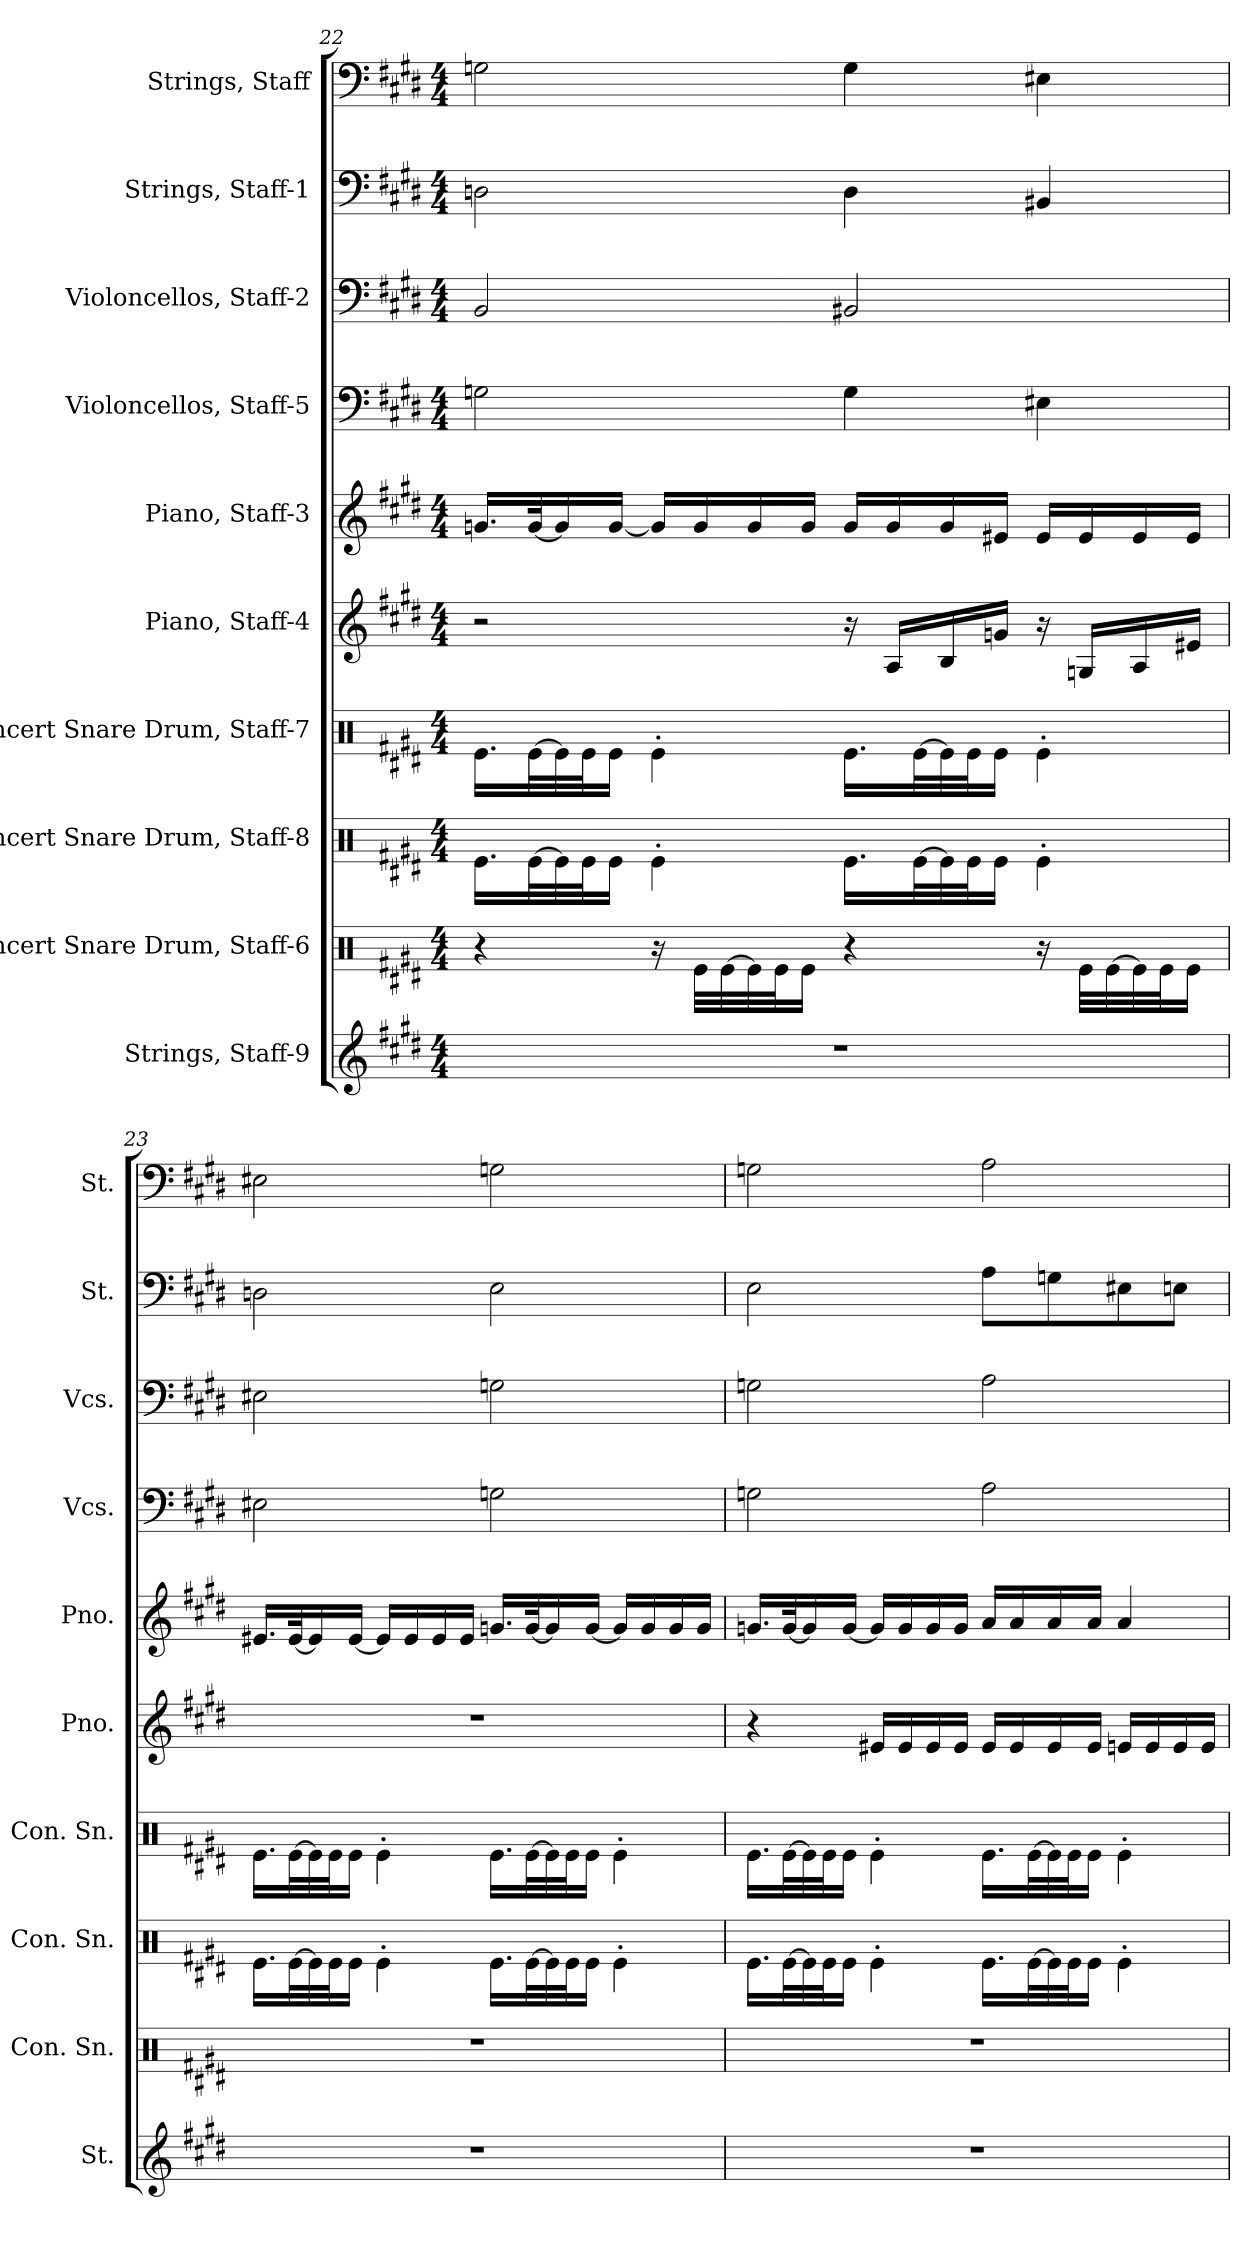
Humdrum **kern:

**kern	**kern	**kern	**kern	**kern	**kern	**kern	**kern	**kern	**kern
*part10	*part9	*part8	*part7	*part6	*part5	*part4	*part3	*part2	*part1
*staff10	*staff9	*staff8	*staff7	*staff6	*staff5	*staff4	*staff3	*staff2	*staff1
*I"Strings, Staff-9	*I"Concert Snare Drum, Staff-6	*I"Concert Snare Drum, Staff-8	*I"Concert Snare Drum, Staff-7	*I"Piano, Staff-4	*I"Piano, Staff-3	*I"Violoncellos, Staff-5	*I"Violoncellos, Staff-2	*I"Strings, Staff-1	*I"Strings, Staff
*I'St.	*I'Con. Sn.	*I'Con. Sn.	*I'Con. Sn.	*I'Pno.	*I'Pno.	*I'Vcs.	*I'Vcs.	*I'St.	*I'St.
!!LO:PB:g=z
*clefG2	*clefX	*clefX	*clefX	*clefG2	*clefG2	*clefF4	*clefF4	*clefF4	*clefF4
*k[f#c#g#d#]	*k[f#c#g#d#]	*k[f#c#g#d#]	*k[f#c#g#d#]	*k[f#c#g#d#]	*k[f#c#g#d#]	*k[f#c#g#d#]	*k[f#c#g#d#]	*k[f#c#g#d#]	*k[f#c#g#d#]
*M4/4	*M4/4	*M4/4	*M4/4	*M4/4	*M4/4	*M4/4	*M4/4	*M4/4	*M4/4
=22	=22	=22	=22	=22	=22	=22	=22	=22	=22
1r	4r	16.Re\LL	16.Re\LL	2r	16.gn/LL	2Gn\	2BB/	2Dn\	2Gn\
.	.	[32Re\L	[32Re\L	.	[32g/K	.	.	.	.
.	.	32Re\]	32Re\]	.	16g/]	.	.	.	.
.	.	32Re\J	32Re\J	.	.	.	.	.	.
.	.	16Re\JJ	16Re\JJ	.	[16g/JJ	.	.	.	.
.	16r	4Re'\	4Re'\	.	16g/LL]	.	.	.	.
.	32Re\LLL	.	.	.	16g/	.	.	.	.
.	[32Re\	.	.	.	.	.	.	.	.
.	32Re\]	.	.	.	16g/	.	.	.	.
.	32Re\J	.	.	.	.	.	.	.	.
.	16Re\JJ	.	.	.	16g/JJ	.	.	.	.
.	4r	16.Re\LL	16.Re\LL	16r	16g/LL	4G\	2BB#X/	4D\	4G\
.	.	.	.	16A/LL	16g/	.	.	.	.
.	.	[32Re\L	[32Re\L	.	.	.	.	.	.
.	.	32Re\]	32Re\]	16B/	16g/	.	.	.	.
.	.	32Re\J	32Re\J	.	.	.	.	.	.
.	.	16Re\JJ	16Re\JJ	16gn/JJ	16e#X/JJ	.	.	.	.
.	16r	4Re'\	4Re'\	16r	16e#/LL	4E#X\	.	4BB#X/	4E#X\
.	32Re\LLL	.	.	16Gn/LL	16e#/	.	.	.	.
.	[32Re\	.	.	.	.	.	.	.	.
.	32Re\]	.	.	16A/	16e#/	.	.	.	.
.	32Re\J	.	.	.	.	.	.	.	.
.	16Re\JJ	.	.	16e#X/JJ	16e#/JJ	.	.	.	.
=23	=23	=23	=23	=23	=23	=23	=23	=23	=23
1r	1r	16.Re\LL	16.Re\LL	1r	16.e#X/LL	2E#X\	2E#X\	2Dn\	2E#X\
.	.	[32Re\L	[32Re\L	.	[32e#/K	.	.	.	.
.	.	32Re\]	32Re\]	.	16e#/]	.	.	.	.
.	.	32Re\J	32Re\J	.	.	.	.	.	.
.	.	16Re\JJ	16Re\JJ	.	[16e#/JJ	.	.	.	.
.	.	4Re'\	4Re'\	.	16e#/LL]	.	.	.	.
.	.	.	.	.	16e#/	.	.	.	.
.	.	.	.	.	16e#/	.	.	.	.
.	.	.	.	.	16e#/JJ	.	.	.	.
.	.	16.Re\LL	16.Re\LL	.	16.gn/LL	2Gn\	2Gn\	2E\	2Gn\
.	.	[32Re\L	[32Re\L	.	[32g/K	.	.	.	.
.	.	32Re\]	32Re\]	.	16g/]	.	.	.	.
.	.	32Re\J	32Re\J	.	.	.	.	.	.
.	.	16Re\JJ	16Re\JJ	.	[16g/JJ	.	.	.	.
.	.	4Re'\	4Re'\	.	16g/LL]	.	.	.	.
.	.	.	.	.	16g/	.	.	.	.
.	.	.	.	.	16g/	.	.	.	.
.	.	.	.	.	16g/JJ	.	.	.	.
!!LO:PB:g=z
=24	=24	=24	=24	=24	=24	=24	=24	=24	=24
1r	1r	16.Re\LL	16.Re\LL	4r	16.gn/LL	2Gn\	2Gn\	2E\	2Gn\
.	.	[32Re\L	[32Re\L	.	[32g/K	.	.	.	.
.	.	32Re\]	32Re\]	.	16g/]	.	.	.	.
.	.	32Re\J	32Re\J	.	.	.	.	.	.
.	.	16Re\JJ	16Re\JJ	.	[16g/JJ	.	.	.	.
.	.	4Re'\	4Re'\	16e#X/LL	16g/LL]	.	.	.	.
.	.	.	.	16e#/	16g/	.	.	.	.
.	.	.	.	16e#/	16g/	.	.	.	.
.	.	.	.	16e#/JJ	16g/JJ	.	.	.	.
.	.	16.Re\LL	16.Re\LL	16e#/LL	16a/LL	2A\	2A\	8A\L	2A\
.	.	.	.	16e#/	16a/	.	.	.	.
.	.	[32Re\L	[32Re\L	.	.	.	.	.	.
.	.	32Re\]	32Re\]	16e#/	16a/	.	.	8Gn\	.
.	.	32Re\J	32Re\J	.	.	.	.	.	.
.	.	16Re\JJ	16Re\JJ	16e#/JJ	16a/JJ	.	.	.	.
.	.	4Re'\	4Re'\	16en/LL	4a/	.	.	8E#X\	.
.	.	.	.	16e/	.	.	.	.	.
.	.	.	.	16e/	.	.	.	8En\J	.
.	.	.	.	16e/JJ	.	.	.	.	.
=	=	=	=	=	=	=	=	=	=
*-	*-	*-	*-	*-	*-	*-	*-	*-	*-
